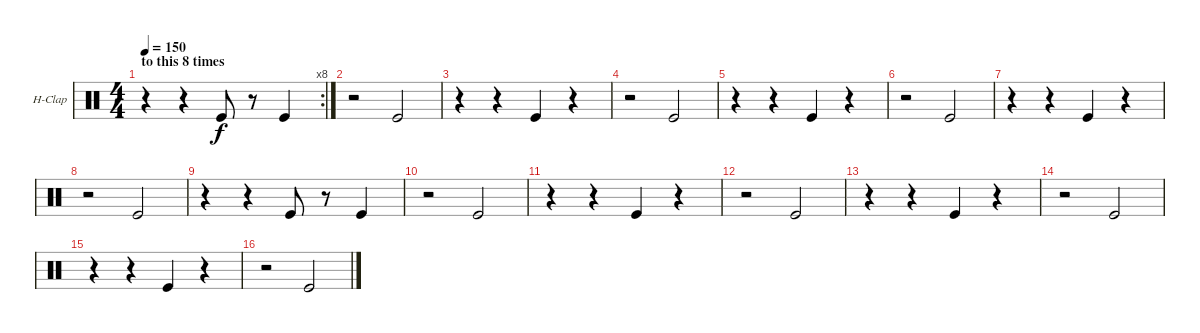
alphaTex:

\bracketExtendMode groupsimilarinstruments
\firstSystemTrackNameOrientation horizontal
\otherSystemsTrackNameOrientation horizontal
\track ("Hand Clap" "H-Clap") {solo instrument percussion}
\staff {score}
\articulation defaults
\rc 8
\ts (4 4)
\section ("" "to this 8 times")
\tempo 150
\clef neutral
\ks c
r.4{dy f} r.4 "Kick (hit)".8 r.8 "Kick (hit)".4 |
r.2 "Kick (hit)".2 |
r.4 r.4 "Kick (hit)".4 r.4 |
r.2 "Kick (hit)".2 |
r.4 r.4 "Kick (hit)".4 r.4 |
r.2 "Kick (hit)".2 |
r.4 r.4 "Kick (hit)".4 r.4 |
r.2 "Kick (hit)".2 |
r.4 r.4 "Kick (hit)".8 r.8 "Kick (hit)".4 |
r.2 "Kick (hit)".2 |
r.4 r.4 "Kick (hit)".4 r.4 |
r.2 "Kick (hit)".2 |
r.4 r.4 "Kick (hit)".4 r.4 |
r.2 "Kick (hit)".2 |
r.4 r.4 "Kick (hit)".4 r.4 |
r.2 "Kick (hit)".2
